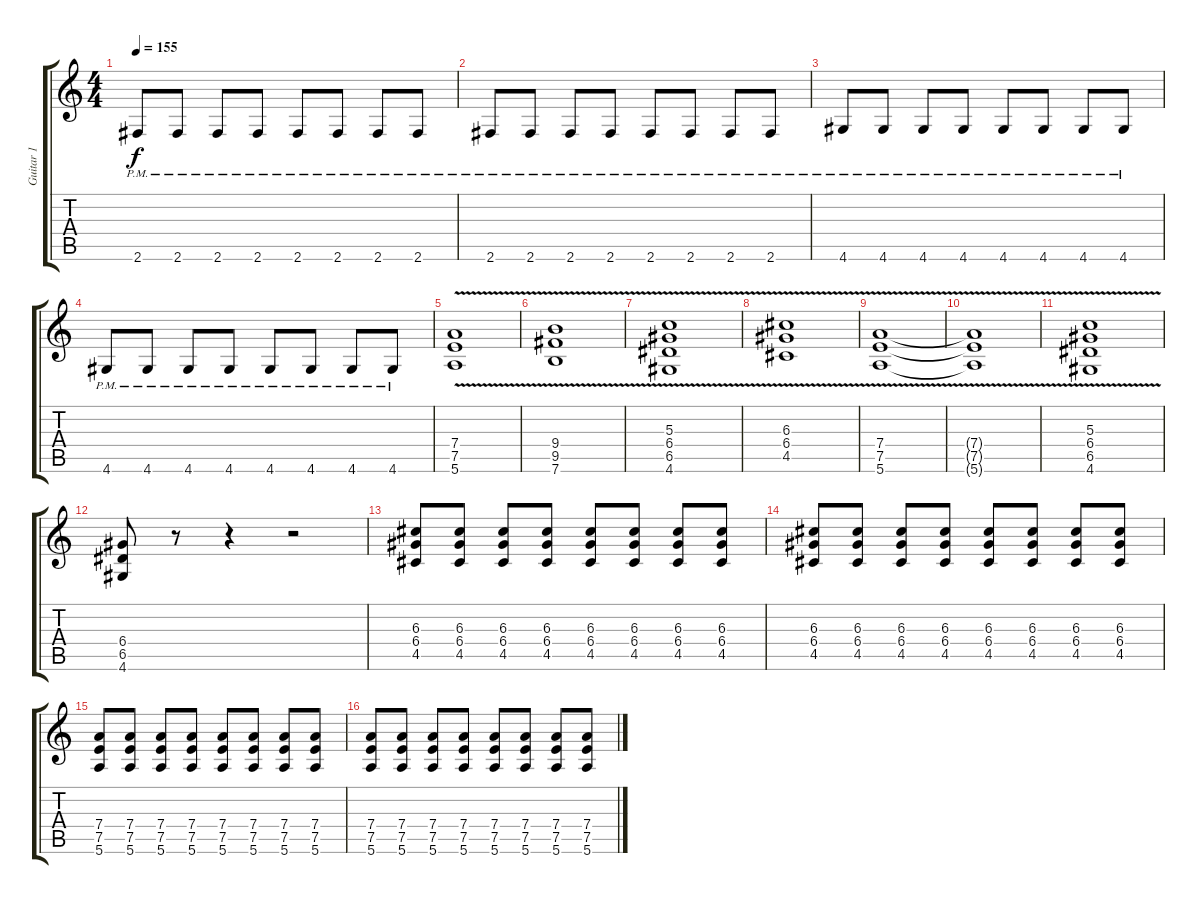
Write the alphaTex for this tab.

\track ("Guitar 1" "Guitar 1") {instrument overdrivenguitar}
\staff {score tabs}
\tuning (E4 B3 G3 D3 A2 E2) {hide}
\ts (4 4)
\tempo 155
\clef g2
\ks c
2.6{pm}.8{dy f} 2.6{pm}.8 2.6{pm}.8 2.6{pm}.8 2.6{pm}.8 2.6{pm}.8 2.6{pm}.8 2.6{pm}.8 |
2.6{pm}.8 2.6{pm}.8 2.6{pm}.8 2.6{pm}.8 2.6{pm}.8 2.6{pm}.8 2.6{pm}.8 2.6{pm}.8 |
4.6{pm}.8 4.6{pm}.8 4.6{pm}.8 4.6{pm}.8 4.6{pm}.8 4.6{pm}.8 4.6{pm}.8 4.6{pm}.8 |
4.6{pm}.8 4.6{pm}.8 4.6{pm}.8 4.6{pm}.8 4.6{pm}.8 4.6{pm}.8 4.6{pm}.8 4.6{pm}.8 |
(7.4{v} 7.5 5.6).1 |
(9.4{v} 9.5 7.6).1 |
(5.3{v} 6.4 6.5 4.6).1 |
(6.3{v} 6.4 4.5).1 |
(7.4{v} 7.5 5.6).1 |
(7.4{t} 7.5{t} 5.6{t}).1 |
(5.3{v} 6.4 6.5 4.6).1 |
(6.4 6.5 4.6).8 r.8 r.4 r.2 |
(6.3 6.4 4.5).8 (6.3 6.4 4.5).8 (6.3 6.4 4.5).8 (6.3 6.4 4.5).8 (6.3 6.4 4.5).8 (6.3 6.4 4.5).8 (6.3 6.4 4.5).8 (6.3 6.4 4.5).8 |
(6.3 6.4 4.5).8 (6.3 6.4 4.5).8 (6.3 6.4 4.5).8 (6.3 6.4 4.5).8 (6.3 6.4 4.5).8 (6.3 6.4 4.5).8 (6.3 6.4 4.5).8 (6.3 6.4 4.5).8 |
(7.4 7.5 5.6).8 (7.4 7.5 5.6).8 (7.4 7.5 5.6).8 (7.4 7.5 5.6).8 (7.4 7.5 5.6).8 (7.4 7.5 5.6).8 (7.4 7.5 5.6).8 (7.4 7.5 5.6).8 |
(7.4 7.5 5.6).8 (7.4 7.5 5.6).8 (7.4 7.5 5.6).8 (7.4 7.5 5.6).8 (7.4 7.5 5.6).8 (7.4 7.5 5.6).8 (7.4 7.5 5.6).8 (7.4 7.5 5.6).8
